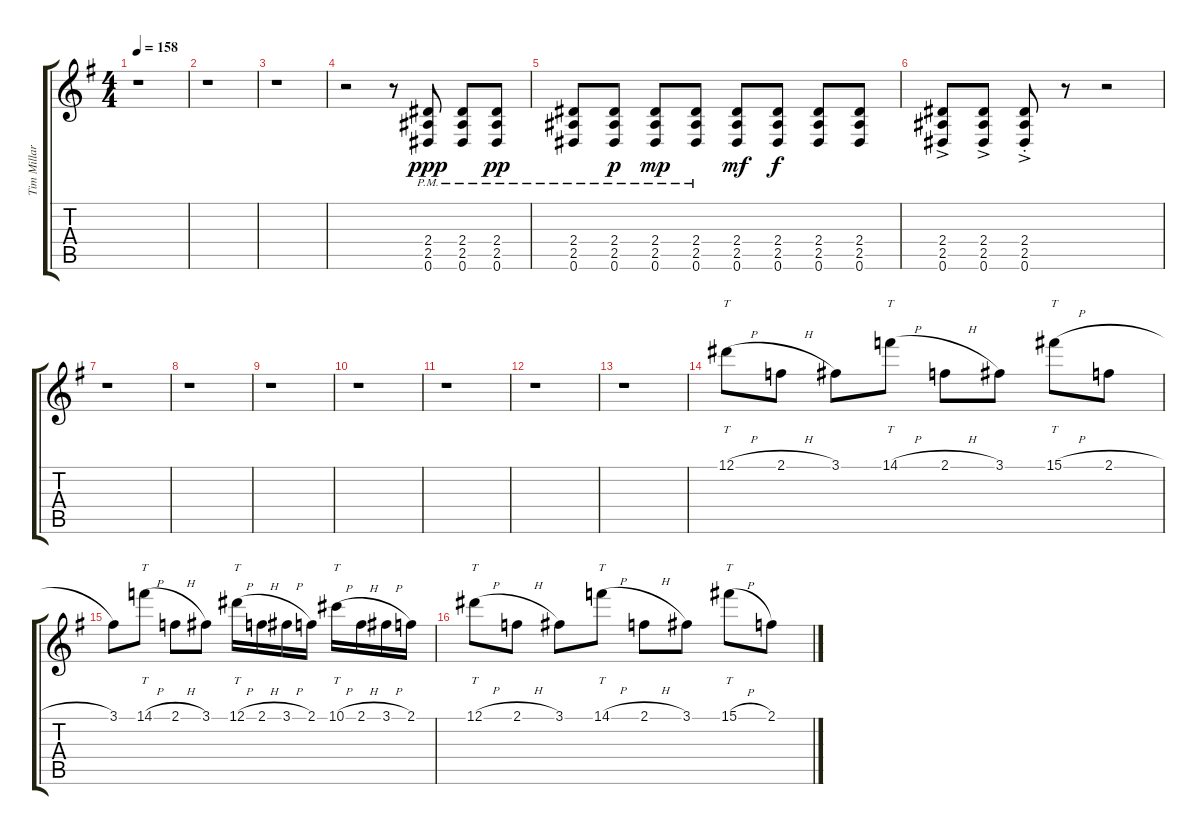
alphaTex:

\track ("Tim Millar" "Tim Millar") {instrument distortionguitar}
\staff {score tabs}
\tuning (Eb4 Bb3 Gb3 Db3 Ab2 Eb2) {hide}
\ts (4 4)
\tempo 158
\clef g2
\ks g
r.1{dy pp} |
r.1 |
r.1 |
r.2{volume 16} r.8 (2.4{pm} 2.5{pm} 0.6{pm}).8{dy ppp} (2.4{pm} 2.5{pm} 0.6{pm}).8 (2.4{pm} 2.5{pm} 0.6{pm}).8{dy pp} |
(2.4{pm} 2.5{pm} 0.6{pm}).8 (2.4{pm} 2.5{pm} 0.6{pm}).8{dy p} (2.4{pm} 2.5{pm} 0.6{pm}).8{dy mp} (2.4{pm} 2.5{pm} 0.6{pm}).8 (2.4 2.5 0.6).8{dy mf} (2.4 2.5 0.6).8{dy f} (2.4 2.5 0.6).8 (2.4 2.5 0.6).8 |
(2.4{ac} 2.5{ac} 0.6{ac}).8 (2.4{ac} 2.5{ac} 0.6{ac}).8 (2.4{ac st} 2.5{ac st} 0.6{ac st}).8 r.8 r.2 |
r.1 |
r.1 |
r.1 |
r.1 |
r.1 |
r.1 |
r.1 |
12.1{h}.8{tt} 2.1{h}.8 3.1.8 14.1{h}.8{tt} 2.1{h}.8 3.1.8 15.1{h}.8{tt} 2.1{h}.8 |
3.1.8 14.1{h}.8{tt} 2.1{h}.8 3.1.8 12.1{h}.16{tt} 2.1{h}.16 3.1{h}.16 2.1.16 10.1{h}.16{tt} 2.1{h}.16 3.1{h}.16 2.1.16 |
12.1{h}.8{tt} 2.1{h}.8 3.1.8 14.1{h}.8{tt} 2.1{h}.8 3.1.8 15.1{h}.8{tt} 2.1{h}.8
